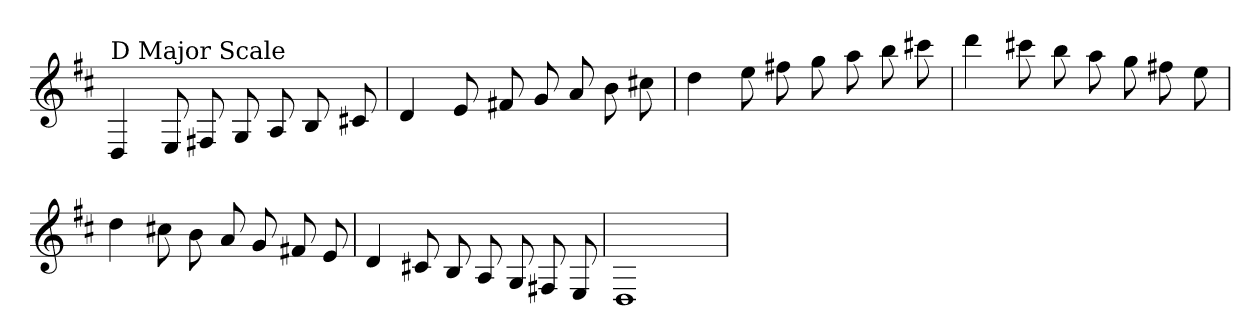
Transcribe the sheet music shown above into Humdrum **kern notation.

**kern
*part1
*staff1
*clefG2
*k[f#c#]
*D:
=
!LO:TX:a:t=D Major Scale
4D
8E
8F#X
8G
8A
8B
8c#X
=
4d
8e
8f#X
8g
8a
8b
8cc#X
=
4dd
8ee
8ff#X
8gg
8aa
8bb
8ccc#X
=
4ddd
8ccc#X
8bb
8aa
8gg
8ff#X
8ee
=
4dd
8cc#X
8b
8a
8g
8f#X
8e
=
4d
8c#X
8B
8A
8G
8F#X
8E
=
1D
=
*-
